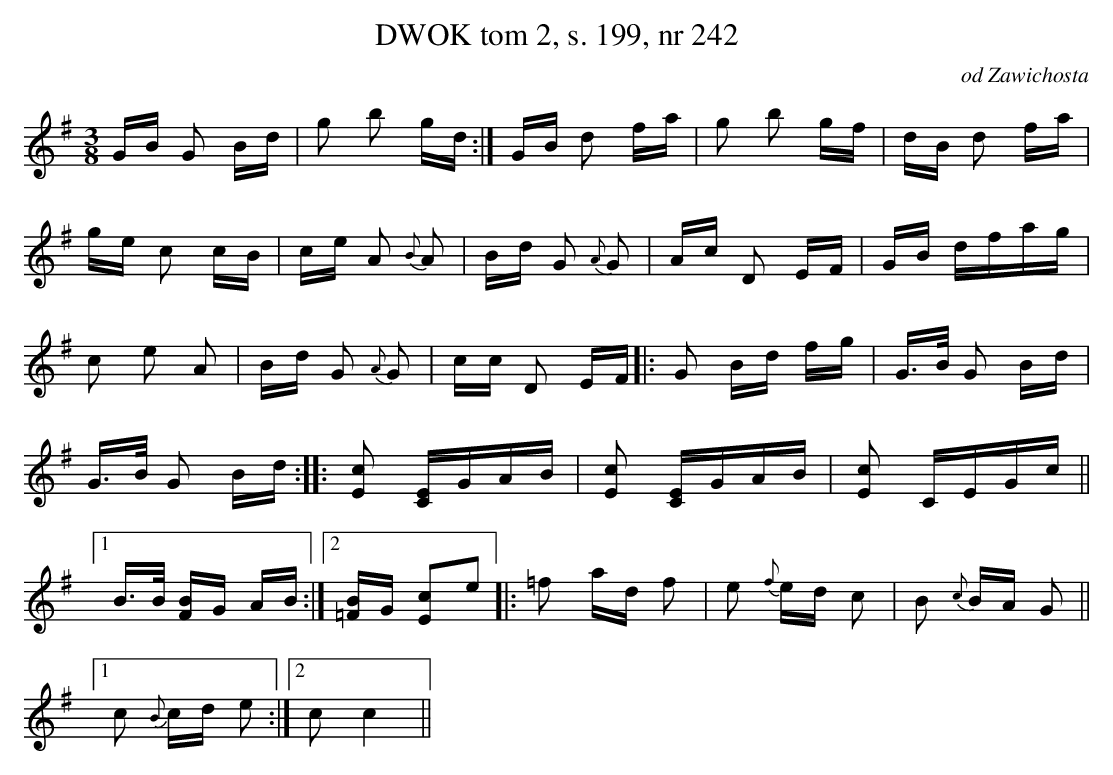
X:1
T:DWOK tom 2, s. 199, nr 242
O:od Zawichosta
L:1/16
M:3/8
K:G
GB G2 Bd|g2 b2 gd:|GB d2 fa|g2 b2 gf|dB d2 fa|
ge c2 cB|ce A2 {B }A2|Bd G2 {A }G2|Ac D2 EF|GB dfag|
c2 e2 A2|Bd G2 {A }G2|cc D2 EF||:G2 Bd fg|G3/2B/2 G2 Bd|
G3/2B/2 G2 Bd::[E2c2] [CE]GAB|[E2c2] [CE]GAB|[E2c2] CEGc||
[1B3/2B/2 [FB]G AB:| [2[=FB]G [E2c2]e2|:=f2 ad f2|e2 {f }ed c2|B2 {c }BA G2||
[1c2 {B }cd e2:| [2c2 c4||
